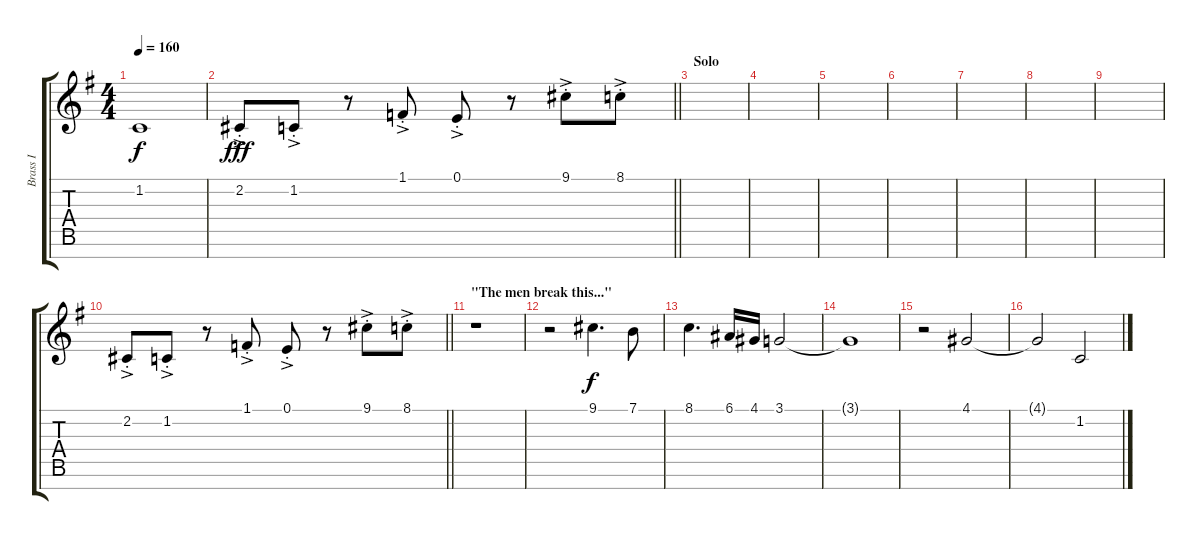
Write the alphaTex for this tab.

\track ("Brass I " "Brass I ") {instrument frenchhorn}
\staff {score tabs}
\tuning (E4 B3 G3 D3 A2 E2 B1) {hide}
\ts (4 4)
\tempo 160
\clef g2
\ks g
1.2{t}.1{dy f} |
\barLineRight lightlight
2.2{ac st}.8{dy fff volume 16} 1.2{ac st}.8 r.8 1.1{ac st}.8 0.1{ac st}.8 r.8 9.1{ac st}.8 8.1{ac st}.8 |
\section ("" "Solo")
|
|
|
|
|
|
|
\barLineRight lightlight
2.2{ac st}.8{volume 16} 1.2{ac st}.8 r.8 1.1{ac st}.8 0.1{ac st}.8 r.8 9.1{ac st}.8 8.1{ac st}.8 |
\section ("" "\"The men break this...\"")
r.1 |
r.2 9.1.4{d dy f} 7.1.8 |
8.1.4{d} 6.1.16 4.1.16 3.1.2 |
3.1{t}.1{volume 6} |
r.2 4.1.2{volume 14} |
4.1{t}.2 1.2.2
